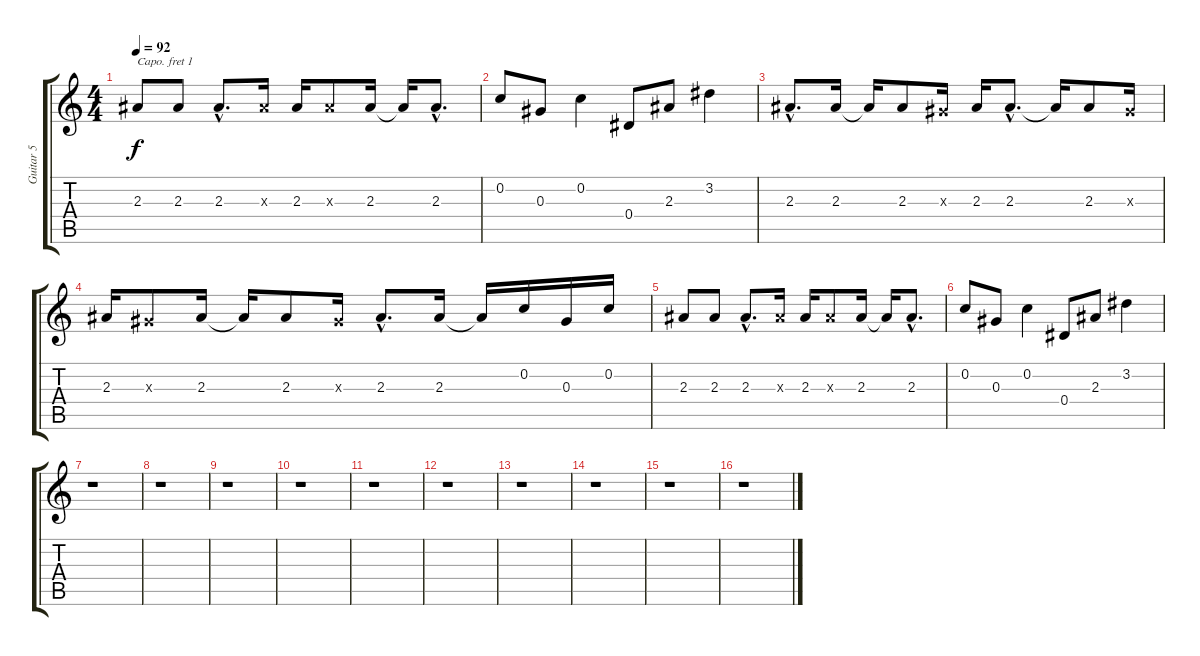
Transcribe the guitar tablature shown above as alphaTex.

\track ("Guitar 5" "Guitar 5") {instrument electricguitarclean}
\staff {score tabs}
\capo 1
\tuning (E4 B3 G3 D3 A2 E2) {hide}
\ts (4 4)
\tempo 92
\clef g2
\ks c
2.3.8{dy f} 2.3.8 2.3{hac}.8{d} 2.3{x}.16 2.3.16 2.3{x}.8 2.3.16 2.3{t}.16 2.3{hac}.8{d} |
0.2.8 0.3.8 0.2.4 0.4.8 2.3.8 3.2.4 |
2.3{hac}.8{d} 2.3.16 2.3{t}.16 2.3.8 0.3{x}.16 2.3.16 2.3{hac}.8{d} 2.3{t}.16 2.3.8 0.3{x}.16 |
2.3.16 0.3{x}.8 2.3.16 2.3{t}.16 2.3.8 0.3{x}.16 2.3{hac}.8{d} 2.3.16 2.3{t}.16 0.2.16 0.3.16 0.2.16 |
2.3.8 2.3.8 2.3{hac}.8{d} 2.3{x}.16 2.3.16 2.3{x}.8 2.3.16 2.3{t}.16 2.3{hac}.8{d} |
0.2.8 0.3.8 0.2.4 0.4.8 2.3.8 3.2.4 |
r.1 |
r.1 |
r.1 |
r.1 |
r.1 |
r.1 |
r.1 |
r.1 |
r.1 |
r.1
